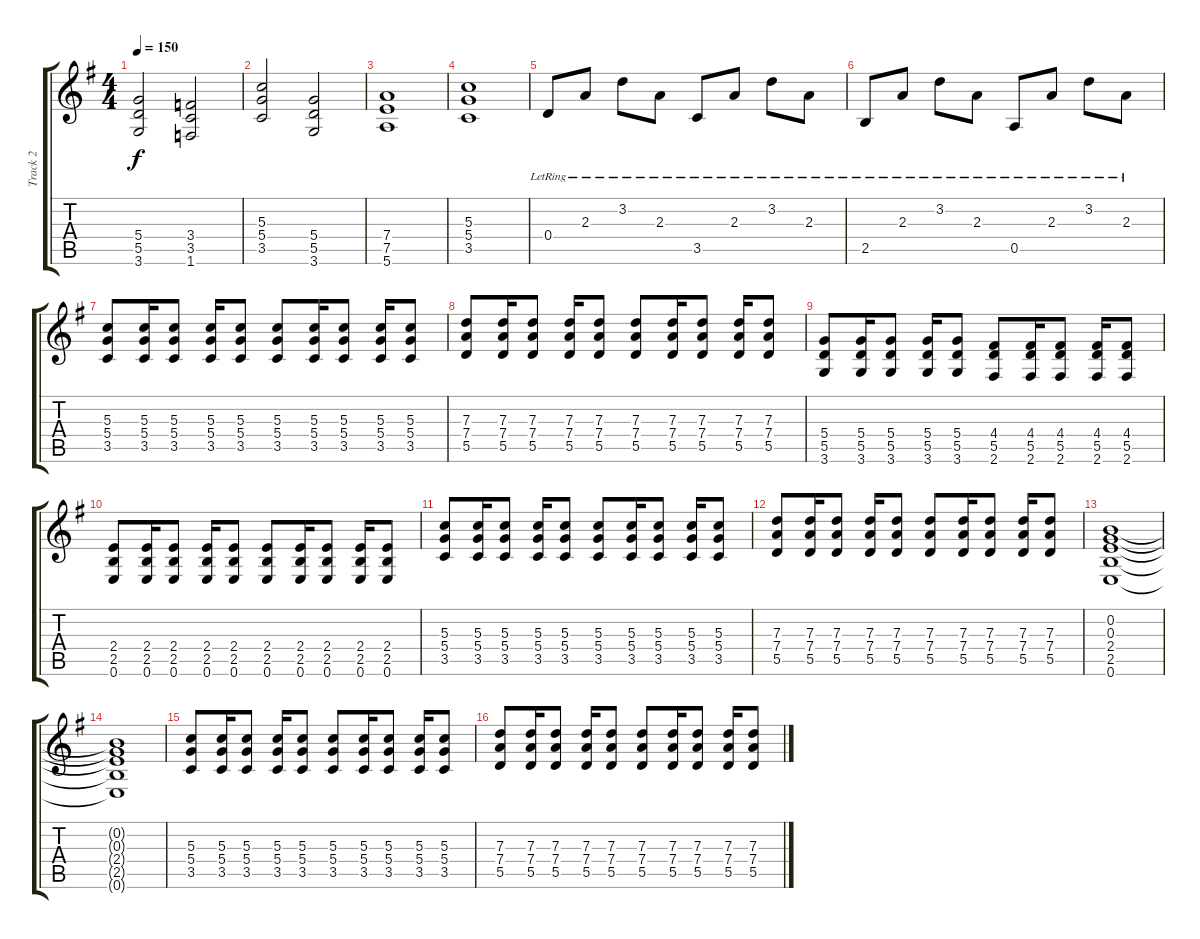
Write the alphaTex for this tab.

\track ("Track 2" "Track 2") {instrument distortionguitar}
\staff {score tabs}
\tuning (E4 B3 G3 D3 A2 E2) {hide}
\ts (4 4)
\tempo 150
\clef g2
\ks g
(5.4 5.5 3.6).2{dy f} (3.4 3.5 1.6).2 |
(5.3 5.4 3.5).2 (5.4 5.5 3.6).2 |
(7.4 7.5 5.6).1 |
(5.3 5.4 3.5).1 |
0.4{lr}.8 2.3{lr}.8 3.2{lr}.8 2.3{lr}.8 3.5{lr}.8 2.3{lr}.8 3.2{lr}.8 2.3{lr}.8 |
2.5{lr}.8 2.3{lr}.8 3.2{lr}.8 2.3{lr}.8 0.5{lr}.8 2.3{lr}.8 3.2{lr}.8 2.3{lr}.8 |
(5.3 5.4 3.5).8 (5.3 5.4 3.5).16 (5.3 5.4 3.5).8 (5.3 5.4 3.5).16 (5.3 5.4 3.5).8 (5.3 5.4 3.5).8 (5.3 5.4 3.5).16 (5.3 5.4 3.5).8 (5.3 5.4 3.5).16 (5.3 5.4 3.5).8 |
(7.3 7.4 5.5).8 (7.3 7.4 5.5).16 (7.3 7.4 5.5).8 (7.3 7.4 5.5).16 (7.3 7.4 5.5).8 (7.3 7.4 5.5).8 (7.3 7.4 5.5).16 (7.3 7.4 5.5).8 (7.3 7.4 5.5).16 (7.3 7.4 5.5).8 |
(5.4 5.5 3.6).8 (5.4 5.5 3.6).16 (5.4 5.5 3.6).8 (5.4 5.5 3.6).16 (5.4 5.5 3.6).8 (4.4 5.5 2.6).8 (4.4 5.5 2.6).16 (4.4 5.5 2.6).8 (4.4 5.5 2.6).16 (4.4 5.5 2.6).8 |
(2.4 2.5 0.6).8 (2.4 2.5 0.6).16 (2.4 2.5 0.6).8 (2.4 2.5 0.6).16 (2.4 2.5 0.6).8 (2.4 2.5 0.6).8 (2.4 2.5 0.6).16 (2.4 2.5 0.6).8 (2.4 2.5 0.6).16 (2.4 2.5 0.6).8 |
(5.3 5.4 3.5).8 (5.3 5.4 3.5).16 (5.3 5.4 3.5).8 (5.3 5.4 3.5).16 (5.3 5.4 3.5).8 (5.3 5.4 3.5).8 (5.3 5.4 3.5).16 (5.3 5.4 3.5).8 (5.3 5.4 3.5).16 (5.3 5.4 3.5).8 |
(7.3 7.4 5.5).8 (7.3 7.4 5.5).16 (7.3 7.4 5.5).8 (7.3 7.4 5.5).16 (7.3 7.4 5.5).8 (7.3 7.4 5.5).8 (7.3 7.4 5.5).16 (7.3 7.4 5.5).8 (7.3 7.4 5.5).16 (7.3 7.4 5.5).8 |
(0.2 0.3 2.4 2.5 0.6).1 |
(0.2{t} 0.3{t} 2.4{t} 2.5{t} 0.6{t}).1 |
(5.3 5.4 3.5).8 (5.3 5.4 3.5).16 (5.3 5.4 3.5).8 (5.3 5.4 3.5).16 (5.3 5.4 3.5).8 (5.3 5.4 3.5).8 (5.3 5.4 3.5).16 (5.3 5.4 3.5).8 (5.3 5.4 3.5).16 (5.3 5.4 3.5).8 |
(7.3 7.4 5.5).8 (7.3 7.4 5.5).16 (7.3 7.4 5.5).8 (7.3 7.4 5.5).16 (7.3 7.4 5.5).8 (7.3 7.4 5.5).8 (7.3 7.4 5.5).16 (7.3 7.4 5.5).8 (7.3 7.4 5.5).16 (7.3 7.4 5.5).8
